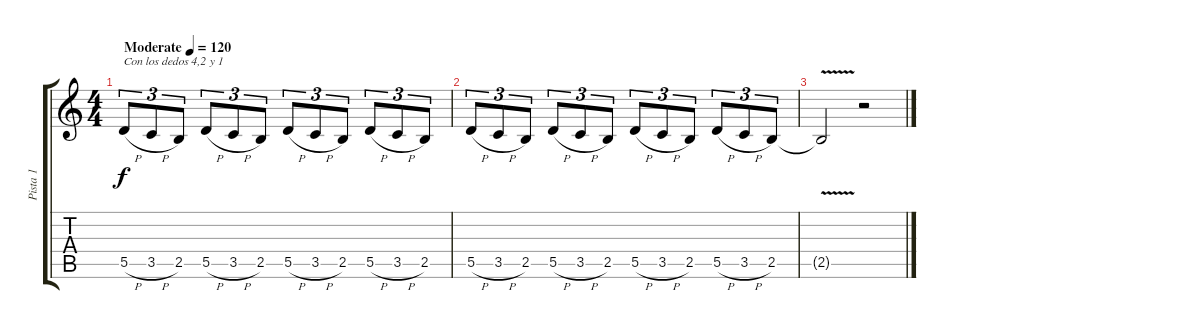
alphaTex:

\track ("Pista 1" "Pista 1") {instrument distortionguitar}
\staff {score tabs}
\tuning (E4 B3 G3 D3 A2 E2) {hide}
\ts (4 4)
\tempo (120 "Moderate")
\clef g2
\ks c
5.5{h}.8{tu (3 2) txt "Con los dedos 4,2 y 1" dy f instrument distortionguitar} 3.5{h}.8{tu (3 2)} 2.5.8{tu (3 2)} 5.5{h}.8{tu (3 2)} 3.5{h}.8{tu (3 2)} 2.5.8{tu (3 2)} 5.5{h}.8{tu (3 2)} 3.5{h}.8{tu (3 2)} 2.5.8{tu (3 2)} 5.5{h}.8{tu (3 2)} 3.5{h}.8{tu (3 2)} 2.5.8{tu (3 2)} |
5.5{h}.8{tu (3 2)} 3.5{h}.8{tu (3 2)} 2.5.8{tu (3 2)} 5.5{h}.8{tu (3 2)} 3.5{h}.8{tu (3 2)} 2.5.8{tu (3 2)} 5.5{h}.8{tu (3 2)} 3.5{h}.8{tu (3 2)} 2.5.8{tu (3 2)} 5.5{h}.8{tu (3 2)} 3.5{h}.8{tu (3 2)} 2.5.8{tu (3 2)} |
2.5{v t}.2 r.2
